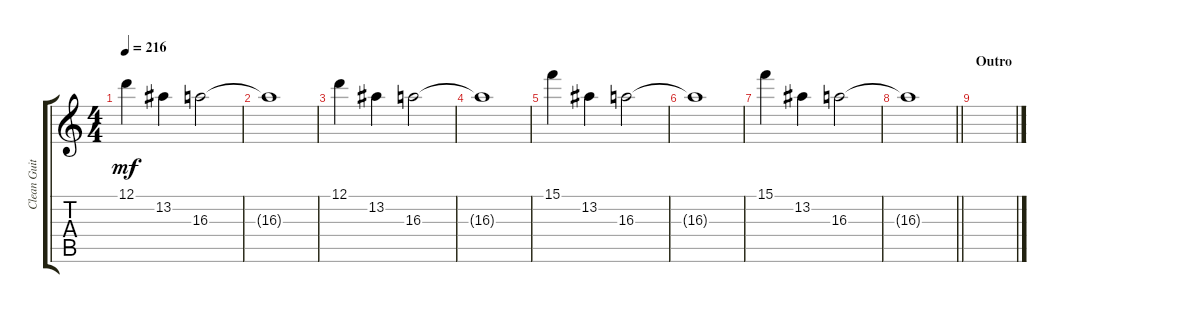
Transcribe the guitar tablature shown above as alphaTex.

\track ("Clean Guitar" "Clean Guit") {instrument electricguitarclean}
\staff {score tabs}
\tuning (D4 A3 F3 C3 G2 D2) {hide}
\ts (4 4)
\tempo 216
\clef g2
\ks c
12.1.4{dy mf} 13.2.4 16.3.2 |
16.3{t}.1 |
12.1.4 13.2.4 16.3.2 |
16.3{t}.1 |
15.1.4 13.2.4 16.3.2 |
16.3{t}.1 |
15.1.4 13.2.4 16.3.2 |
\barLineRight lightlight
16.3{t}.1 |
\section ("" "Outro")
